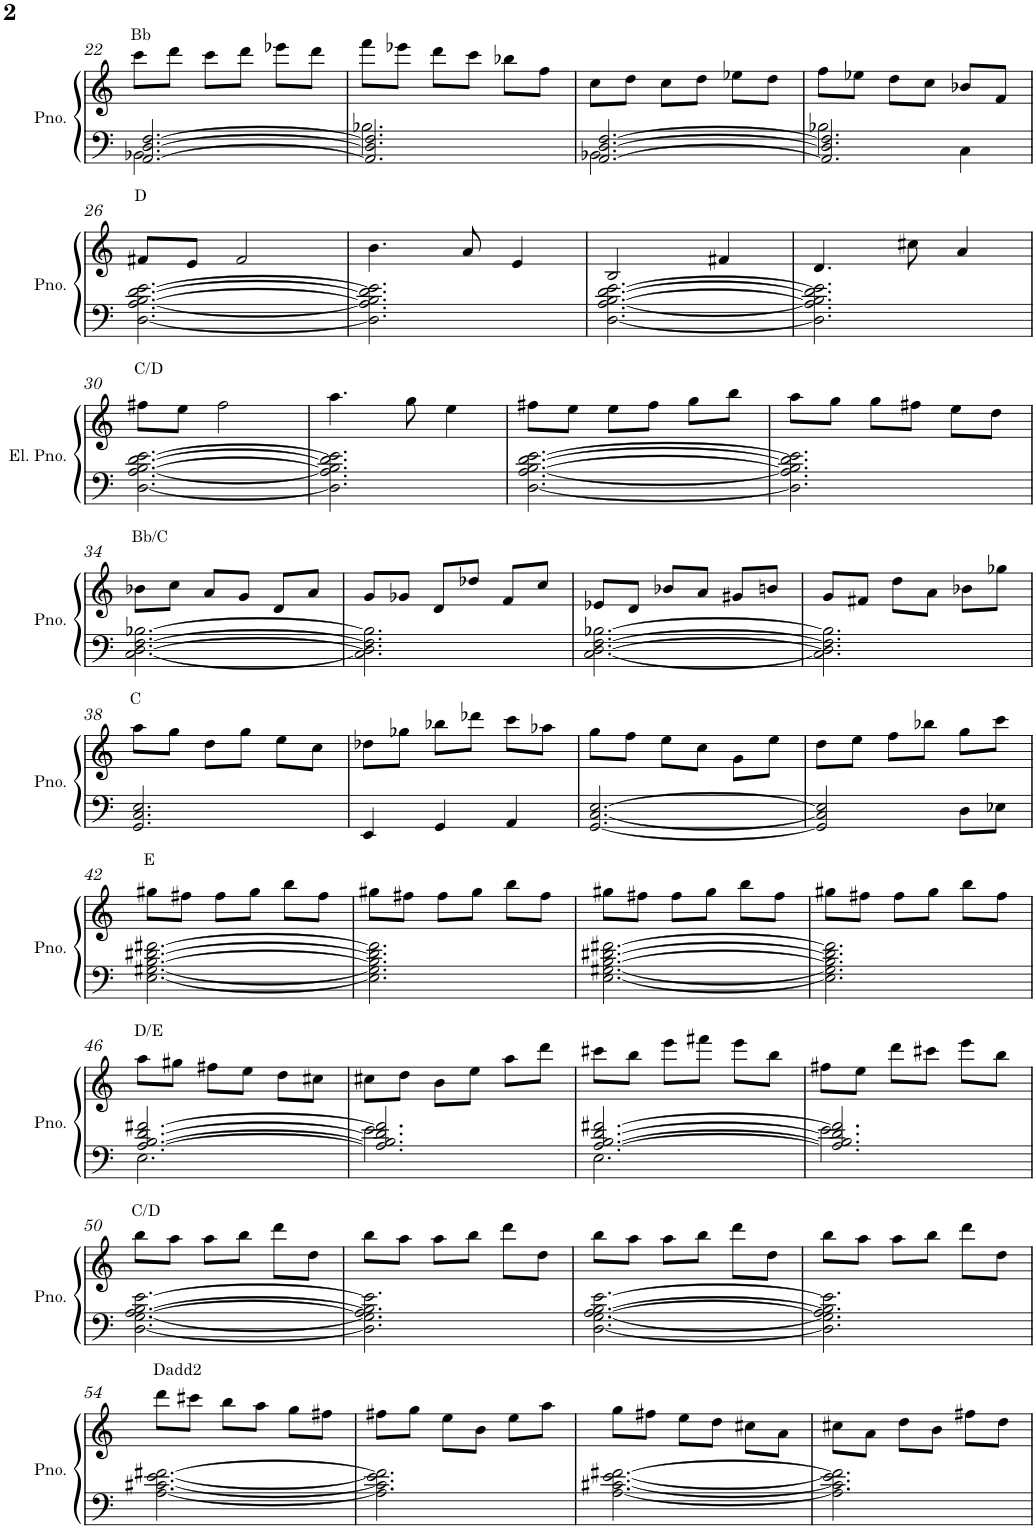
**kern	**kern	**kern	**kern
*part2	*part2	*part1	*part1
*staff4	*staff3	*staff2	*staff1
*I"Piano	*	*I"Electric Piano	*
*I'Pno.	*	*I'El. Pno.	*
!!LO:PB:g=z
*clefF4	*clefG2	*clefF4	*clefG2
*k[]	*k[]	*k[]	*k[]
*M3/4	*M3/4	*M3/4	*M3/4
=22	=22	=22	=22
*^	*	*	*
!	!	!LO:TX:a:t=Bb	!	!
[2.AA/ [2.D/ [2.F/	2.BB-X\	8ccc\L	2.r	2.r
.	.	8ddd\J	.	.
.	.	8ccc\L	.	.
.	.	8ddd\J	.	.
.	.	8eee-X\L	.	.
.	.	8ddd\J	.	.
=23	=23	=23	=23	=23
2.AA/] 2.D/] 2.F/]	2.B-X\	8fff\L	2.r	2.r
.	.	8eee-X\J	.	.
.	.	8ddd\L	.	.
.	.	8ccc\J	.	.
.	.	8bb-X\L	.	.
.	.	8ff\J	.	.
=24	=24	=24	=24	=24
[2.AA/ [2.D/ [2.F/	2.BB-X\	8cc\L	2.r	2.r
.	.	8dd\J	.	.
.	.	8cc\L	.	.
.	.	8dd\J	.	.
.	.	8ee-X\L	.	.
.	.	8dd\J	.	.
=25	=25	=25	=25	=25
2.AA/] 2.D/] 2.F/]	2B-X\	8ff\L	2.r	2.r
.	.	8ee-X\J	.	.
.	.	8dd\L	.	.
.	.	8cc\J	.	.
.	4C\	8b-X/L	.	.
.	.	8f/J	.	.
*v	*v	*	*	*
!!LO:LB:g=z
=26	=26	=26	=26
!	!LO:TX:a:t=D	!	!
[2.D\ [2.A\ [2.B\ [2.d\ [2.e\	8f#X/L	2.r	2.r
.	8e/J	.	.
.	2f#/	.	.
=27	=27	=27	=27
2.D\] 2.A\] 2.B\] 2.d\] 2.e\]	4.b\	2.r	2.r
.	8a/	.	.
.	4e/	.	.
=28	=28	=28	=28
[2.D\ [2.A\ [2.B\ [2.d\ [2.e\	2B/	2.r	2.r
.	4f#X/	.	.
=29	=29	=29	=29
2.D\] 2.A\] 2.B\] 2.d\] 2.e\]	4.d/	2.r	2.r
.	8cc#X\	.	.
.	4a/	.	.
!!LO:LB:g=z
=30	=30	=30	=30
!	!	!	!LO:TX:a:t=C/D
2.r	2.r	[2.D\ [2.A\ [2.B\ [2.d\ [2.e\	8ff#X\L
.	.	.	8ee\J
.	.	.	2ff#\
=31	=31	=31	=31
2.r	2.r	2.D\] 2.A\] 2.B\] 2.d\] 2.e\]	4.aa\
.	.	.	8gg\
.	.	.	4ee\
=32	=32	=32	=32
2.r	2.r	[2.D\ [2.A\ [2.B\ [2.d\ [2.e\	8ff#X\L
.	.	.	8ee\J
.	.	.	8ee\L
.	.	.	8ff#\J
.	.	.	8gg\L
.	.	.	8bb\J
=33	=33	=33	=33
2.r	2.r	2.D\] 2.A\] 2.B\] 2.d\] 2.e\]	8aa\L
.	.	.	8gg\J
.	.	.	8gg\L
.	.	.	8ff#X\J
.	.	.	8ee\L
.	.	.	8dd\J
!!LO:LB:g=z
=34	=34	=34	=34
!	!LO:TX:a:t=Bb/C	!	!
[2.C\ [2.D\ [2.F\ [2.B-X\	8b-X\L	2.r	2.r
.	8cc\J	.	.
.	8a/L	.	.
.	8g/J	.	.
.	8d/L	.	.
.	8a/J	.	.
=35	=35	=35	=35
2.C\] 2.D\] 2.F\] 2.B-\]	8g/L	2.r	2.r
.	8g-X/J	.	.
.	8d/L	.	.
.	8dd-X/J	.	.
.	8f/L	.	.
.	8cc/J	.	.
=36	=36	=36	=36
[2.C\ [2.D\ [2.F\ [2.B-X\	8e-X/L	2.r	2.r
.	8d/J	.	.
.	8b-X/L	.	.
.	8a/J	.	.
.	8g#X/L	.	.
.	8bn/J	.	.
=37	=37	=37	=37
2.C\] 2.D\] 2.F\] 2.B-\]	8g/L	2.r	2.r
.	8f#X/J	.	.
.	8dd\L	.	.
.	8a\J	.	.
.	8b-X\L	.	.
.	8gg-X\J	.	.
!!LO:LB:g=z
=38	=38	=38	=38
!	!LO:TX:a:t=C	!	!
2.GG/ 2.C/ 2.E/	8aa\L	2.r	2.r
.	8gg\J	.	.
.	8dd\L	.	.
.	8gg\J	.	.
.	8ee\L	.	.
.	8cc\J	.	.
=39	=39	=39	=39
4EE/	8dd-X\L	2.r	2.r
.	8gg-X\J	.	.
4GG/	8bb-X\L	.	.
.	8ddd-X\J	.	.
4AA/	8ccc\L	.	.
.	8aa-X\J	.	.
=40	=40	=40	=40
[2.GG/ [2.C/ [2.E/	8gg\L	2.r	2.r
.	8ff\J	.	.
.	8ee\L	.	.
.	8cc\J	.	.
.	8g\L	.	.
.	8ee\J	.	.
=41	=41	=41	=41
2GG/] 2C/] 2E/]	8dd\L	2.r	2.r
.	8ee\J	.	.
.	8ff\L	.	.
.	8bb-X\J	.	.
8D\L	8gg\L	.	.
8E-X\J	8ccc\J	.	.
!!LO:LB:g=z
=42	=42	=42	=42
!	!LO:TX:a:t=E	!	!
[2.E\ [2.G#X\ [2.B\ [2.d#X\ [2.f#X\	8gg#X\L	2.r	2.r
.	8ff#X\J	.	.
.	8ff#\L	.	.
.	8gg#\J	.	.
.	8bb\L	.	.
.	8ff#\J	.	.
=43	=43	=43	=43
2.E\] 2.G#\] 2.B\] 2.d#\] 2.f#\]	8gg#X\L	2.r	2.r
.	8ff#X\J	.	.
.	8ff#\L	.	.
.	8gg#\J	.	.
.	8bb\L	.	.
.	8ff#\J	.	.
=44	=44	=44	=44
[2.E\ [2.G#X\ [2.B\ [2.d#X\ [2.f#X\	8gg#X\L	2.r	2.r
.	8ff#X\J	.	.
.	8ff#\L	.	.
.	8gg#\J	.	.
.	8bb\L	.	.
.	8ff#\J	.	.
=45	=45	=45	=45
2.E\] 2.G#\] 2.B\] 2.d#\] 2.f#\]	8gg#X\L	2.r	2.r
.	8ff#X\J	.	.
.	8ff#\L	.	.
.	8gg#\J	.	.
.	8bb\L	.	.
.	8ff#\J	.	.
!!LO:LB:g=z
=46	=46	=46	=46
*^	*	*	*
!	!	!LO:TX:a:t=D/E	!	!
[2.A/ [2.B/ [2.d/ [2.f#X/	2.E\	8aa\L	2.r	2.r
.	.	8gg#X\J	.	.
.	.	8ff#X\L	.	.
.	.	8ee\J	.	.
.	.	8dd\L	.	.
.	.	8cc#X\J	.	.
=47	=47	=47	=47	=47
2.A/] 2.B/] 2.d/] 2.f#/]	2.e\	8cc#X\L	2.r	2.r
.	.	8dd\J	.	.
.	.	8b\L	.	.
.	.	8ee\J	.	.
.	.	8aa\L	.	.
.	.	8ddd\J	.	.
=48	=48	=48	=48	=48
[2.A/ [2.B/ [2.d/ [2.f#X/	2.E\	8ccc#X\L	2.r	2.r
.	.	8bb\J	.	.
.	.	8eee\L	.	.
.	.	8fff#X\J	.	.
.	.	8eee\L	.	.
.	.	8bb\J	.	.
=49	=49	=49	=49	=49
2.A/] 2.B/] 2.d/] 2.f#/]	2.e\	8ff#X\L	2.r	2.r
.	.	8ee\J	.	.
.	.	8ddd\L	.	.
.	.	8ccc#X\J	.	.
.	.	8eee\L	.	.
.	.	8bb\J	.	.
*v	*v	*	*	*
!!LO:LB:g=z
=50	=50	=50	=50
!	!LO:TX:a:t=C/D	!	!
[2.D\ [2.G\ [2.A\ [2.B\ [2.e\	8bb\L	2.r	2.r
.	8aa\J	.	.
.	8aa\L	.	.
.	8bb\J	.	.
.	8ddd\L	.	.
.	8dd\J	.	.
=51	=51	=51	=51
2.D\] 2.G\] 2.A\] 2.B\] 2.e\]	8bb\L	2.r	2.r
.	8aa\J	.	.
.	8aa\L	.	.
.	8bb\J	.	.
.	8ddd\L	.	.
.	8dd\J	.	.
=52	=52	=52	=52
[2.D\ [2.G\ [2.A\ [2.B\ [2.e\	8bb\L	2.r	2.r
.	8aa\J	.	.
.	8aa\L	.	.
.	8bb\J	.	.
.	8ddd\L	.	.
.	8dd\J	.	.
=53	=53	=53	=53
2.D\] 2.G\] 2.A\] 2.B\] 2.e\]	8bb\L	2.r	2.r
.	8aa\J	.	.
.	8aa\L	.	.
.	8bb\J	.	.
.	8ddd\L	.	.
.	8dd\J	.	.
!!LO:LB:g=z
=54	=54	=54	=54
!	!LO:TX:a:t=Dadd2	!	!
[2.A\ [2.c#X\ [2.e\ [2.f#X\	8ddd\L	2.r	2.r
.	8ccc#X\J	.	.
.	8bb\L	.	.
.	8aa\J	.	.
.	8gg\L	.	.
.	8ff#X\J	.	.
=55	=55	=55	=55
2.A\] 2.c#\] 2.e\] 2.f#\]	8ff#X\L	2.r	2.r
.	8gg\J	.	.
.	8ee\L	.	.
.	8b\J	.	.
.	8ee\L	.	.
.	8aa\J	.	.
=56	=56	=56	=56
[2.A\ [2.c#X\ [2.e\ [2.f#X\	8gg\L	2.r	2.r
.	8ff#X\J	.	.
.	8ee\L	.	.
.	8dd\J	.	.
.	8cc#X\L	.	.
.	8a\J	.	.
=57	=57	=57	=57
2.A\] 2.c#\] 2.e\] 2.f#\]	8cc#X\L	2.r	2.r
.	8a\J	.	.
.	8dd\L	.	.
.	8b\J	.	.
.	8ff#X\L	.	.
.	8dd\J	.	.
=	=	=	=
*-	*-	*-	*-
